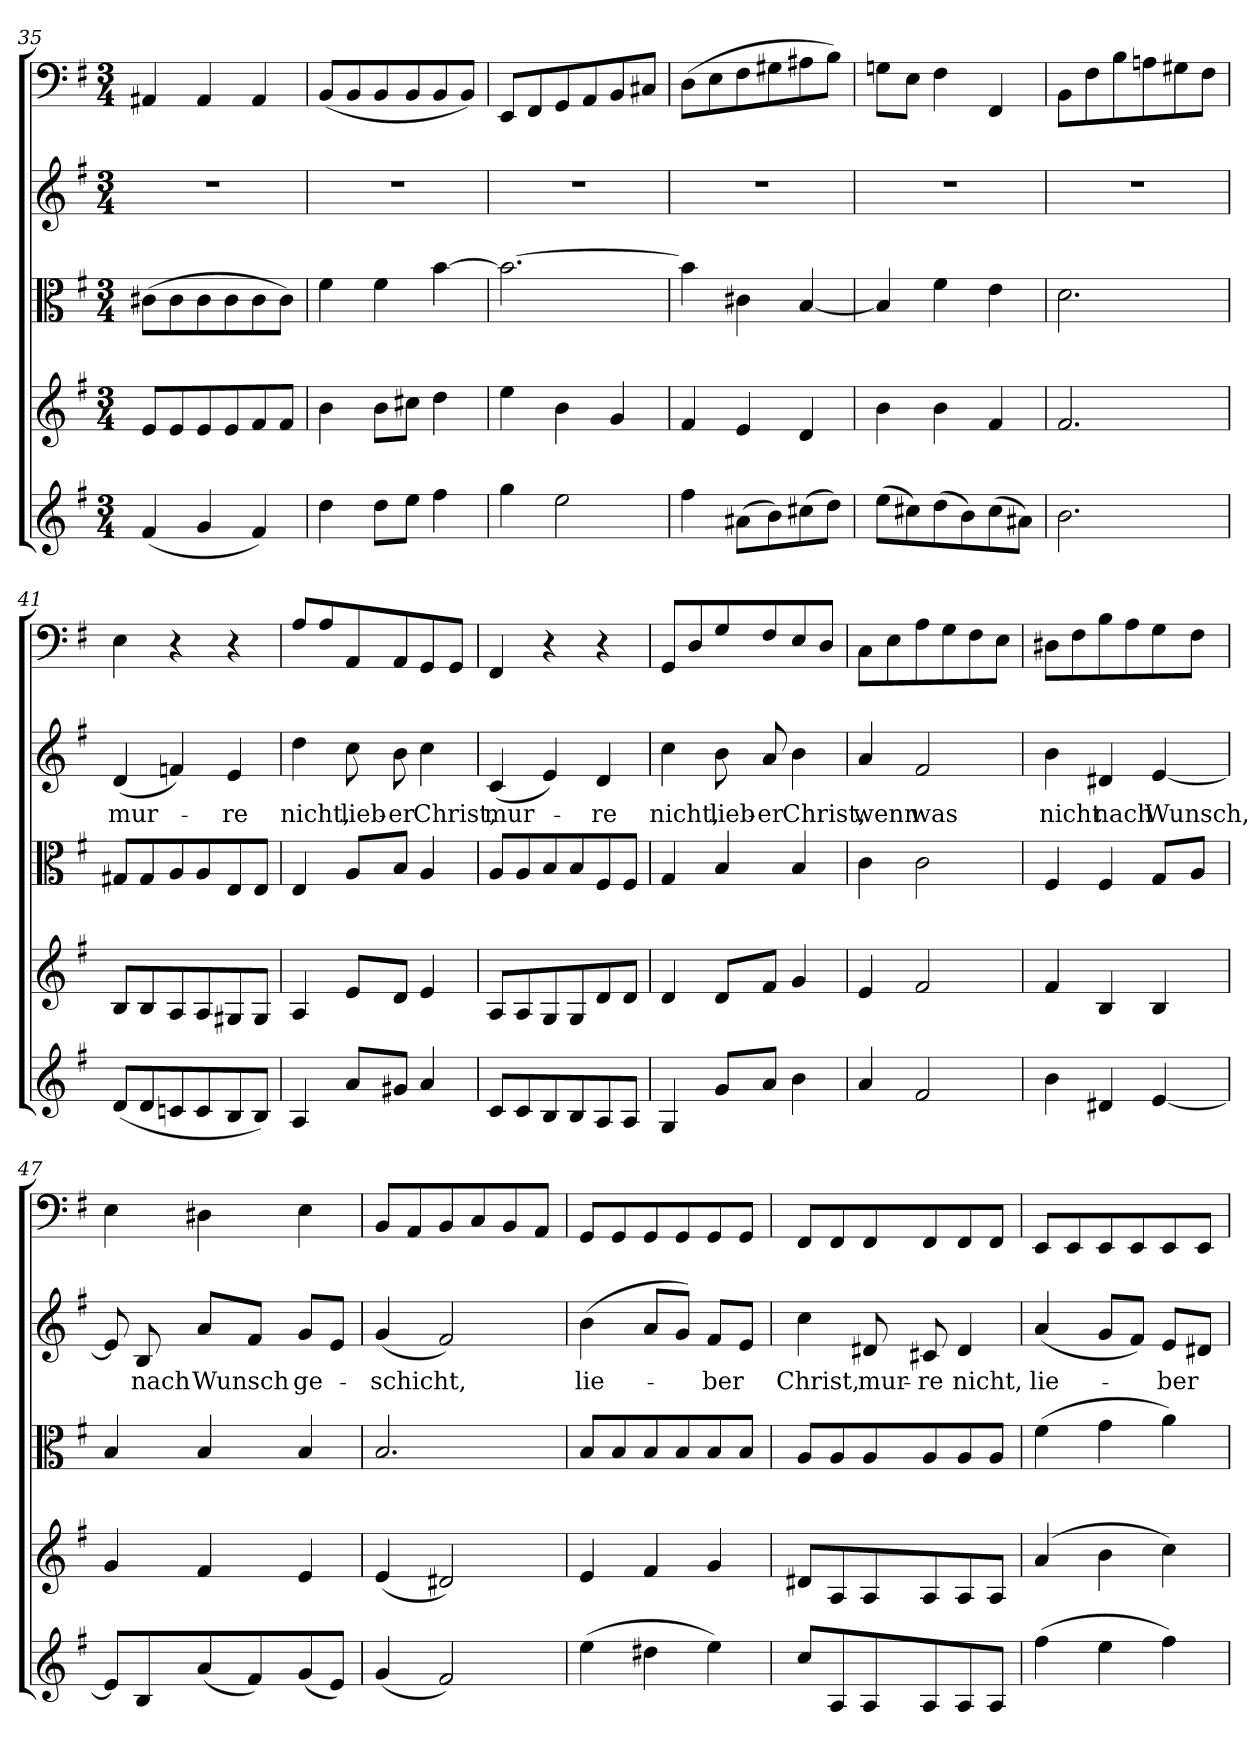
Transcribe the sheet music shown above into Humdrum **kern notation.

**kern	**kern	**kern	**kern	**text	**kern
*part5	*part4	*part3	*part2	*part2	*part1
*staff5	*staff4	*staff3	*staff2	*staff2	*staff1
*clefG2	*clefG2	*clefC3	*clefG2	*	*clefF4
*k[f#]	*k[f#]	*k[f#]	*k[f#]	*	*k[f#]
*e:	*e:	*e:	*e:	*	*e:
*M3/4	*M3/4	*M3/4	*M3/4	*	*M3/4
=35	=35	=35	=35	=35	=35
(4f#/	8e/L	(8c#X\L	2.r	.	4AA#X/
.	8e/	8c#\	.	.	.
4g/	8e/	8c#\	.	.	4AA#/
.	8e/	8c#\	.	.	.
4f#/)	8f#/	8c#\	.	.	4AA#/
.	8f#/J	8c#\J)	.	.	.
=36	=36	=36	=36	=36	=36
4dd\	4b\	4f#\	2.r	.	(8BB/L
.	.	.	.	.	8BB/
8dd\L	8b\L	4f#\	.	.	8BB/
8ee\J	8cc#X\J	.	.	.	8BB/
4ff#\	4dd\	[4b\	.	.	8BB/
.	.	.	.	.	8BB/J)
=37	=37	=37	=37	=37	=37
4gg\	4ee\	2.b\_	2.r	.	8EE/L
.	.	.	.	.	8FF#/
2ee\	4b\	.	.	.	8GG/
.	.	.	.	.	8AA/
.	4g/	.	.	.	8BB/
.	.	.	.	.	8C#X/J
=38	=38	=38	=38	=38	=38
4ff#\	4f#/	4b\]	2.r	.	(8D\L
.	.	.	.	.	8E\
(8a#X\L	4e/	4c#X\	.	.	8F#\
8b\)	.	.	.	.	8G#X\
(8cc#X\	4d/	[4B/	.	.	8A#X\
8dd\J)	.	.	.	.	8B\J)
=39	=39	=39	=39	=39	=39
(8ee\L	4b\	4B/]	2.r	.	8Gn\L
8cc#X\)	.	.	.	.	8E\J
(8dd\	4b\	4f#\	.	.	4F#\
8b\)	.	.	.	.	.
(8cc#\	4f#/	4e\	.	.	4FF#/
8a#X\J)	.	.	.	.	.
=40	=40	=40	=40	=40	=40
2.b\	2.f#/	2.d\	2.r	.	8BB\L
.	.	.	.	.	8F#\
.	.	.	.	.	8B\
.	.	.	.	.	8An\
.	.	.	.	.	8G#X\
.	.	.	.	.	8F#\J
=41	=41	=41	=41	=41	=41
(8d/L	8B/L	8G#X/L	(4d/	mur-	4E\
8d/	8B/	8G#/	.	.	.
8cn/	8A/	8A/	4fn/)	.	4r
8c/	8A/	8A/	.	.	.
8B/	8G#X/	8E/	4e/	-re	4r
8B/J)	8G#/J	8E/J	.	.	.
=42	=42	=42	=42	=42	=42
4A/	4A/	4E/	4dd\	nicht,	8A/L
.	.	.	.	.	8A/
8a/L	8e/L	8A/L	8cc\	lieb-	8AA/
8g#X/J	8d/J	8B/J	8b\	-er	8AA/
4a/	4e/	4A/	4cc\	Christ,	8GG/
.	.	.	.	.	8GG/J
=43	=43	=43	=43	=43	=43
8c/L	8A/L	8A/L	(4c/	mur-	4FF#/
8c/	8A/	8A/	.	.	.
8B/	8G/	8B/	4e/)	.	4r
8B/	8G/	8B/	.	.	.
8A/	8d/	8F#/	4d/	-re	4r
8A/J	8d/J	8F#/J	.	.	.
=44	=44	=44	=44	=44	=44
4G/	4d/	4G/	4cc\	nicht,	8GG/L
.	.	.	.	.	8D/
8g/L	8d/L	4B/	8b\	lieb-	8G/
8a/J	8f#/J	.	8a/	-er	8F#/
4b\	4g/	4B/	4b\	Christ,	8E/
.	.	.	.	.	8D/J
=45	=45	=45	=45	=45	=45
4a/	4e/	4c\	4a/	wenn	8C\L
.	.	.	.	.	8E\
2f#/	2f#/	2c\	2f#/	was	8A\
.	.	.	.	.	8G\
.	.	.	.	.	8F#\
.	.	.	.	.	8E\J
=46	=46	=46	=46	=46	=46
4b\	4f#/	4F#/	4b\	nicht	8D#X\L
.	.	.	.	.	8F#\
4d#X/	4B/	4F#/	4d#X/	nach	8B\
.	.	.	.	.	8A\
[4e/	4B/	8G/L	[4e/	Wunsch,	8G\
.	.	8A/J	.	.	8F#\J
=47	=47	=47	=47	=47	=47
8e/L]	4g/	4B/	8e/]	.	4E\
8B/	.	.	8B/	nach	.
(8a/	4f#/	4B/	8a/L	Wunsch	4D#X\
8f#/)	.	.	8f#/J	.	.
(8g/	4e/	4B/	8g/L	ge-	4E\
8e/J)	.	.	8e/J	.	.
=48	=48	=48	=48	=48	=48
(4g/	(4e/	2.B/	(4g/	-schicht,	8BB/L
.	.	.	.	.	8AA/
2f#/)	2d#X/)	.	2f#/)	.	8BB/
.	.	.	.	.	8C/
.	.	.	.	.	8BB/
.	.	.	.	.	8AA/J
=49	=49	=49	=49	=49	=49
(4ee\	4e/	8B/L	(4b\	lie-	8GG/L
.	.	8B/	.	.	8GG/
4dd#X\	4f#/	8B/	8a/L	.	8GG/
.	.	8B/	8g/J)	.	8GG/
4ee\)	4g/	8B/	8f#/L	-ber	8GG/
.	.	8B/J	8e/J	.	8GG/J
=50	=50	=50	=50	=50	=50
8cc/L	8d#X/L	8A/L	4cc\	Christ,	8FF#/L
8A/	8A/	8A/	.	.	8FF#/
8A/	8A/	8A/	8d#X/	mur-	8FF#/
8A/	8A/	8A/	8c#X/	-re	8FF#/
8A/	8A/	8A/	4d#/	nicht,	8FF#/
8A/J	8A/J	8A/J	.	.	8FF#/J
=51	=51	=51	=51	=51	=51
(4ff#\	(4a/	(4f#\	(4a/	lie-	8EE/L
.	.	.	.	.	8EE/
4ee\	4b\	4g\	8g/L	.	8EE/
.	.	.	8f#/J)	.	8EE/
4ff#\)	4cc\)	4a\)	8e/L	-ber	8EE/
.	.	.	8d#X/J	.	8EE/J
=	=	=	=	=	=
*-	*-	*-	*-	*-	*-
